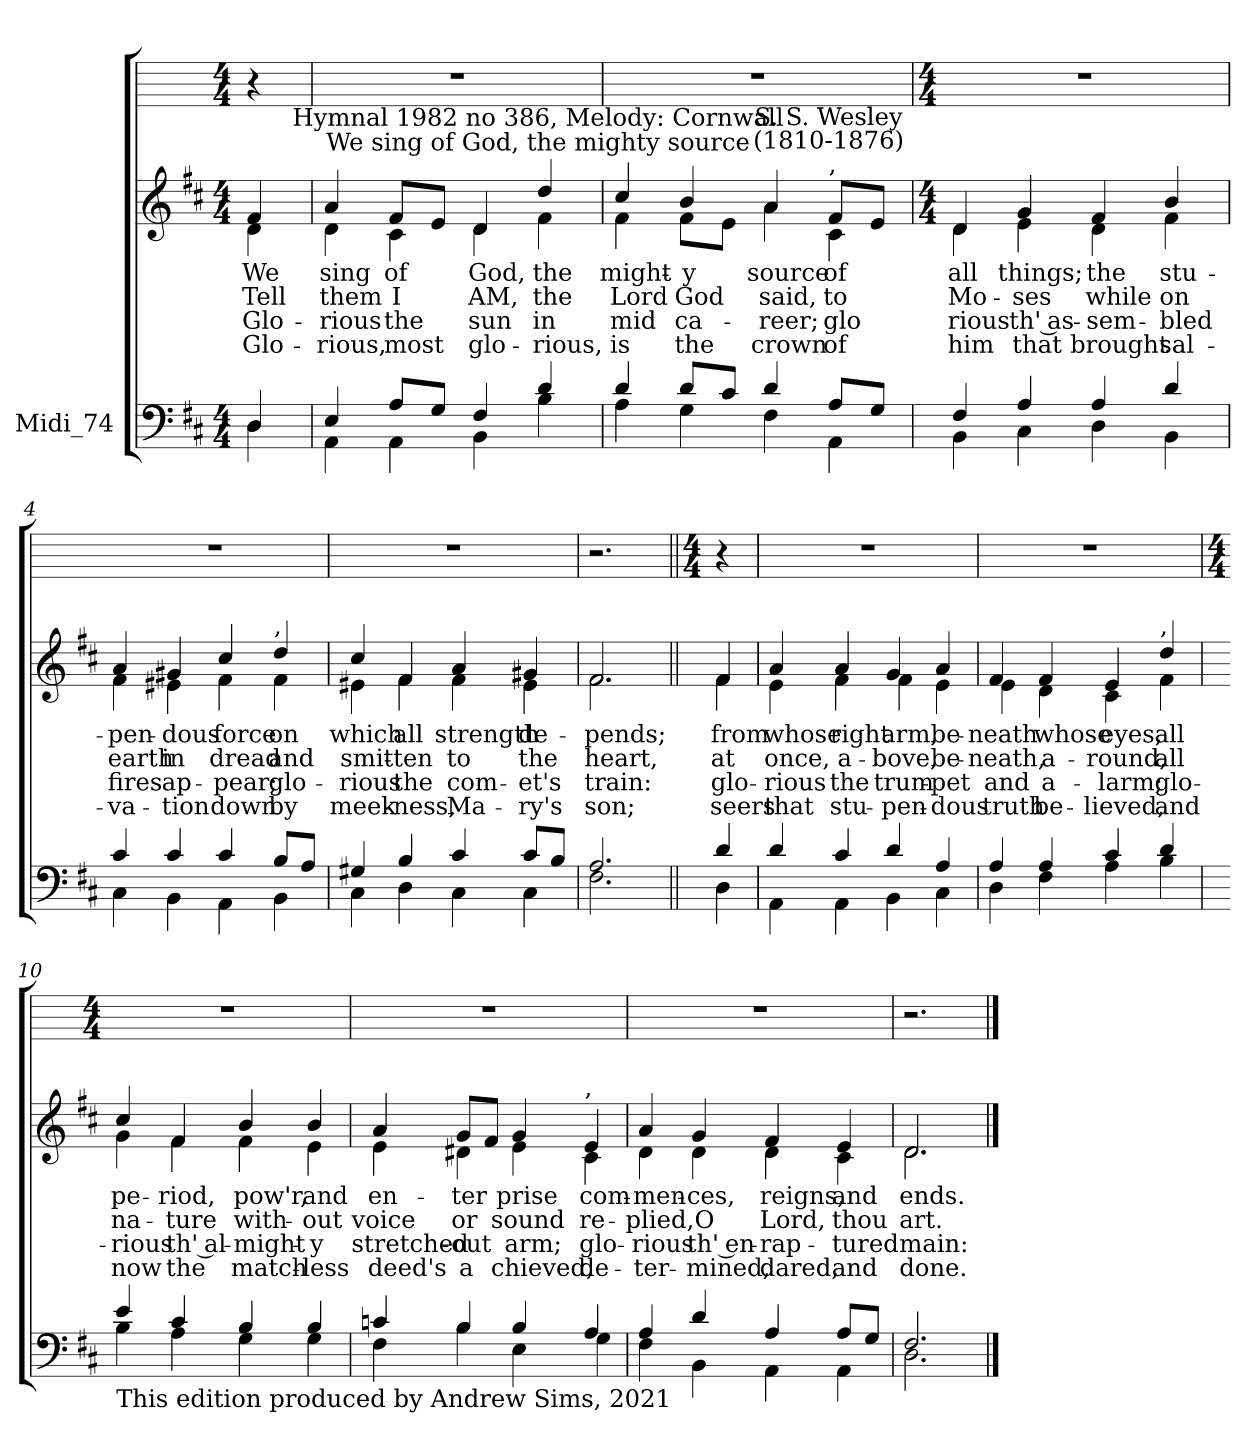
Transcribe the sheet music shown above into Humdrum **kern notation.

**kern	**kern	**text	**text	**text	**text	**kern
*part3	*part2	*part2	*part2	*part2	*part2	*part1
*staff3	*staff2	*staff2	*staff2	*staff2	*staff2	*staff1
*I"Midi_74	*	*	*	*	*	*
*clefF4	*clefG2	*	*	*	*	*
*k[f#c#]	*k[f#c#]	*	*	*	*	*
*D:	*D:	*	*	*	*	*
*M4/4	*M4/4	*	*	*	*	*M4/4
=	=	=	=	=	=	=
*^	*	*	*	*	*	*
!	!	!LO:TX:a:cj:t=Christopher Smart\n(1722-1771)	!	!	!	!	!
!	!	!	!LO:LY:b	!LO:LY:b	!LO:LY:b	!LO:LY:b	!
*	*	*^	*	*	*	*	*
4D/	4D\	4f#/	4d\	We	Tell	Glo-	-Glo-	4r
=1	=1	=1	=1	=1	=1	=1	=1	=1
!	!	!	!	!LO:LY:b	!LO:LY:b	!LO:LY:b	!LO:LY:b	!
4E/	4AA\	4a/	4d\	-sing	them	rious	rious,	1r
!	!	!	!	!LO:LY:b	!LO:LY:b	!LO:LY:b	!LO:LY:b	!
8A/L	4AA\	8f#/L	4c#\	of	I	the	most	.
8G/J	.	8e/J	.	.	.	.	.	.
!	!	!	!	!LO:LY:b	!LO:LY:b	!LO:LY:b	!LO:LY:b	!
4F#/	4BB\	4d/	4d\	God,	AM,	sun	glo-	.
!	!	!LO:TX:a:cj:t=We sing of God, the mighty source	!	!	!	!	!	!
!	!	!LO:TX:a:cj:t=Hymnal 1982 no 386, Melody&colon; Cornwall	!	!	!	!	!	!
!	!	!	!	!LO:LY:b	!LO:LY:b	!LO:LY:b	!LO:LY:b	!
4d/	4B\	4dd/	4f#\	-the	the	in	rious,	.
=2	=2	=2	=2	=2	=2	=2	=2	=2
!	!	!	!	!LO:LY:b	!LO:LY:b	!LO:LY:b	!LO:LY:b	!
4d/	4A\	4cc#/	4f#\	might-	-Lord	mid	is	1r
!	!	!	!	!LO:LY:b	!LO:LY:b	!LO:LY:b	!LO:LY:b	!
8d/L	4G\	4b/	8f#\L	y	God	ca-	-the	.
8c#/J	.	.	8e\J	.	.	.	.	.
!	!	!	!	!LO:LY:b	!LO:LY:b	!LO:LY:b	!LO:LY:b	!
4d/	4F#\	4a/	4a\	source	said,	reer;	crown	.
!	!	!LO:TX:a:t=,	!	!	!	!	!	!
!	!	!LO:TX:a:cj:t=S. S. Wesley\n(1810-1876)	!	!	!	!	!	!
!	!	!	!	!LO:LY:b	!LO:LY:b	!LO:LY:b	!LO:LY:b	!
8A/L	4AA\	8f#/L	4c#\	of	to	glo	of	.
8G/J	.	8e/J	.	.	.	.	.	.
!!LO:LB:g=z
=3	=3	=3	=3	=3	=3	=3	=3	=3
*	*	*M4/4	*	*	*	*	*	*M4/4
!	!	!	!	!LO:LY:b	!LO:LY:b	!LO:LY:b	!LO:LY:b	!
4F#/	4BB\	4d/	4d\	all	Mo-	-rious	him	1r
!	!	!	!	!LO:LY:b	!LO:LY:b	!LO:LY:b	!LO:LY:b	!
4A/	4C#\	4g/	4e\	things;	ses	th' as-	-that	.
!	!	!	!	!LO:LY:b	!LO:LY:b	!LO:LY:b	!LO:LY:b	!
4A/	4D\	4f#/	4d\	the	while	sem-	-brought	.
!	!	!	!	!LO:LY:b	!LO:LY:b	!LO:LY:b	!LO:LY:b	!
4d/	4BB\	4b/	4f#\	stu-	-on	bled	sal-	.
=4	=4	=4	=4	=4	=4	=4	=4	=4
!	!	!	!	!LO:LY:b	!LO:LY:b	!LO:LY:b	!LO:LY:b	!
4c#/	4C#\	4a/	4f#\	-pen-	-earth	fires	va-	1r
!	!	!	!	!LO:LY:b	!LO:LY:b	!LO:LY:b	!LO:LY:b	!
4c#/	4BB\	4g#X/	4e#\	-dous	in	ap-	-tion	.
!	!	!	!	!LO:LY:b	!LO:LY:b	!LO:LY:b	!LO:LY:b	!
4c#/	4AA\	4cc#/	4f#\	force	dread	pear;	down	.
!	!	!LO:TX:a:t=,	!	!	!	!	!	!
!	!	!	!	!LO:LY:b	!LO:LY:b	!LO:LY:b	!LO:LY:b	!
8B/L	4BB\	4dd/	4f#\	on	and	glo-	-by	.
8A/J	.	.	.	.	.	.	.	.
=5	=5	=5	=5	=5	=5	=5	=5	=5
!	!	!	!	!LO:LY:b	!LO:LY:b	!LO:LY:b	!LO:LY:b	!
4G#X/	4C#\	4cc#/	4e#X\	which	smit-	-rious	meek-	1r
!	!	!	!	!LO:LY:b	!LO:LY:b	!LO:LY:b	!LO:LY:b	!
4B/	4D\	4f#/	4f#\	-all	ten	the	ness,	.
!	!	!	!	!LO:LY:b	!LO:LY:b	!LO:LY:b	!LO:LY:b	!
4c#/	4C#\	4a/	4f#\	strength	to	com-	-Ma-	.
!	!	!	!	!LO:LY:b	!LO:LY:b	!LO:LY:b	!LO:LY:b	!
8c#/L	4C#\	4g#X/	4e#\	-de-	-the	et's	ry's	.
8B/J	.	.	.	.	.	.	.	.
=6	=6	=6	=6	=6	=6	=6	=6	=6
!	!	!	!	!LO:LY:b	!LO:LY:b	!LO:LY:b	!LO:LY:b	!
2.A/	2.F#\	2.f#/	2.f#\	pends;	heart,	train:	son;	2.r
!!LO:LB:g=z
=7||	=7||	=7||	=7||	=7||	=7||	=7||	=7||	=7||
*	*	*	*	*	*	*	*	*M4/4
!	!	!	!	!LO:LY:b	!LO:LY:b	!LO:LY:b	!LO:LY:b	!
4d/	4D\	4f#/	4f#\	from	at	glo-	-seers	4r
=8	=8	=8	=8	=8	=8	=8	=8	=8
!	!	!	!	!LO:LY:b	!LO:LY:b	!LO:LY:b	!LO:LY:b	!
4d/	4AA\	4a/	4e\	whose	once,	rious	that	1r
!	!	!	!	!LO:LY:b	!LO:LY:b	!LO:LY:b	!LO:LY:b	!
4c#/	4AA\	4a/	4f#\	right	a-	-the	stu-	.
!	!	!	!	!LO:LY:b	!LO:LY:b	!LO:LY:b	!LO:LY:b	!
4d/	4BB\	4g/	4f#\	-arm,	bove,	trum-	-pen-	.
!	!	!	!	!LO:LY:b	!LO:LY:b	!LO:LY:b	!LO:LY:b	!
4A/	4C#\	4a/	4e\	-be-	-be-	-pet	dous	.
=9	=9	=9	=9	=9	=9	=9	=9	=9
!	!	!	!	!LO:LY:b	!LO:LY:b	!LO:LY:b	!LO:LY:b	!
4A/	4D\	4f#/	4e\	neath	neath,	and	truth	1r
!	!	!	!	!LO:LY:b	!LO:LY:b	!LO:LY:b	!LO:LY:b	!
4A/	4F#\	4f#/	4d\	whose	a-	-a-	-be-	.
!	!	!	!	!LO:LY:b	!LO:LY:b	!LO:LY:b	!LO:LY:b	!
4c#/	4A\	4e/	4c#\	-eyes,	round,	larm;	lieved,	.
!	!	!LO:TX:a:t=,	!	!	!	!	!	!
!	!	!	!	!LO:LY:b	!LO:LY:b	!LO:LY:b	!LO:LY:b	!
4d/	4B\	4dd/	4f#\	all	all	glo-	-and	.
!!LO:LB:g=z
=10	=10	=10	=10	=10	=10	=10	=10	=10
*	*	*	*	*	*	*	*	*M4/4
!LO:TX:b:t=This edition produced by Andrew Sims, 2021	!	!	!	!	!	!	!	!
!	!	!	!	!LO:LY:b	!LO:LY:b	!LO:LY:b	!LO:LY:b	!
4e/	4B\	4cc#/	4g\	pe-	-na-	-rious	now	1r
!	!	!	!	!LO:LY:b	!LO:LY:b	!LO:LY:b	!LO:LY:b	!
4c#/	4A\	4f#/	4f#\	riod,	ture	th' al-	-the	.
!	!	!	!	!LO:LY:b	!LO:LY:b	!LO:LY:b	!LO:LY:b	!
4B/	4G\	4b/	4f#\	pow'r,	with-	-might-	-match-	.
!	!	!	!	!LO:LY:b	!LO:LY:b	!LO:LY:b	!LO:LY:b	!
4B/	4G\	4b/	4e\	-and	out	y	less	.
=11	=11	=11	=11	=11	=11	=11	=11	=11
!	!	!	!	!LO:LY:b	!LO:LY:b	!LO:LY:b	!LO:LY:b	!
4cn/	4F#\	4a/	4e\	en-	-voice	stretched-	-deed's	1r
!	!	!	!	!LO:LY:b	!LO:LY:b	!LO:LY:b	!LO:LY:b	!
4B/	4B\	8g/L	4d#X\	ter	or	out	a	.
.	.	8f#/J	.	.	.	.	.	.
!	!	!	!	!LO:LY:b	!LO:LY:b	!LO:LY:b	!LO:LY:b	!
4B/	4E\	4g/	4e\	prise	sound	arm;	chieved,	.
!	!	!LO:TX:a:t=,	!	!	!	!	!	!
!	!	!	!	!LO:LY:b	!LO:LY:b	!LO:LY:b	!LO:LY:b	!
4A/	4G\	4e/	4c#\	com-	-re-	-glo-	-de-	.
=12	=12	=12	=12	=12	=12	=12	=12	=12
!	!	!	!	!LO:LY:b	!LO:LY:b	!LO:LY:b	!LO:LY:b	!
4A/	4F#\	4a/	4d\	-men-	-plied,	rious	ter-	1r
!	!	!	!	!LO:LY:b	!LO:LY:b	!LO:LY:b	!LO:LY:b	!
4d/	4BB\	4g/	4d\	-ces,	O	th' en-	-mined,	.
!	!	!	!	!LO:LY:b	!LO:LY:b	!LO:LY:b	!LO:LY:b	!
4A/	4AA\	4f#/	4d\	reigns,	Lord,	rap-	-dared,	.
!	!	!	!	!LO:LY:b	!LO:LY:b	!LO:LY:b	!LO:LY:b	!
8A/L	4AA\	4e/	4c#\	and	thou	tured	and	.
8G/J	.	.	.	.	.	.	.	.
=13	=13	=13	=13	=13	=13	=13	=13	=13
!	!	!	!	!LO:LY:b	!LO:LY:b	!LO:LY:b	!LO:LY:b	!
2.F#/	2.D\	2.d/	2.d\	ends.	art.	main:	done.	2.r
*v	*v	*	*	*	*	*	*	*
*	*v	*v	*	*	*	*	*
==	==	==	==	==	==	==
*-	*-	*-	*-	*-	*-	*-
